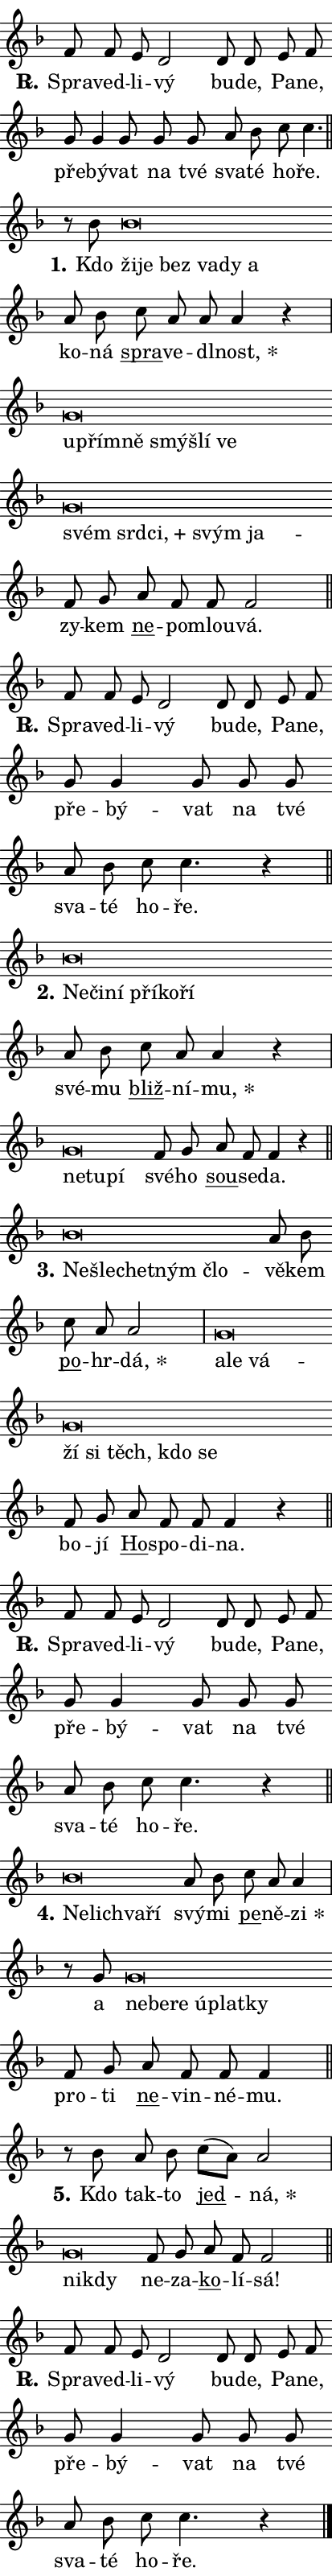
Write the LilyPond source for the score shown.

\version "2.22.1"
\header { tagline = "" }
\paper {
  indent = 0\cm
  top-margin = 0\cm
  right-margin = 0\cm
  bottom-margin = 0\cm
  left-margin = 0\cm
  paper-width = 7\cm
  page-breaking = #ly:one-page-breaking
  system-system-spacing.basic-distance = #11
  score-system-spacing.basic-distance = #11
  ragged-last = ##f
}


%% Author: Thomas Morley
%% https://lists.gnu.org/archive/html/lilypond-user/2020-05/msg00002.html
#(define (line-position grob)
"Returns position of @var[grob} in current system:
   @code{'start}, if at first time-step
   @code{'end}, if at last time-step
   @code{'middle} otherwise
"
  (let* ((col (ly:item-get-column grob))
         (ln (ly:grob-object col 'left-neighbor))
         (rn (ly:grob-object col 'right-neighbor))
         (col-to-check-left (if (ly:grob? ln) ln col))
         (col-to-check-right (if (ly:grob? rn) rn col))
         (break-dir-left
           (and
             (ly:grob-property col-to-check-left 'non-musical #f)
             (ly:item-break-dir col-to-check-left)))
         (break-dir-right
           (and
             (ly:grob-property col-to-check-right 'non-musical #f)
             (ly:item-break-dir col-to-check-right))))
        (cond ((eqv? 1 break-dir-left) 'start)
              ((eqv? -1 break-dir-right) 'end)
              (else 'middle))))

#(define (tranparent-at-line-position vctor)
  (lambda (grob)
  "Relying on @code{line-position} select the relevant enry from @var{vctor}.
Used to determine transparency,"
    (case (line-position grob)
      ((end) (not (vector-ref vctor 0)))
      ((middle) (not (vector-ref vctor 1)))
      ((start) (not (vector-ref vctor 2))))))

noteHeadBreakVisibility =
#(define-music-function (break-visibility)(vector?)
"Makes @code{NoteHead}s transparent relying on @var{break-visibility}"
#{
  \override NoteHead.transparent =
    #(tranparent-at-line-position break-visibility)
#})

#(define delete-ledgers-for-transparent-note-heads
  (lambda (grob)
    "Reads whether a @code{NoteHead} is transparent.
If so this @code{NoteHead} is removed from @code{'note-heads} from
@var{grob}, which is supposed to be @code{LedgerLineSpanner}.
As a result ledgers are not printed for this @code{NoteHead}"
    (let* ((nhds-array (ly:grob-object grob 'note-heads))
           (nhds-list
             (if (ly:grob-array? nhds-array)
                 (ly:grob-array->list nhds-array)
                 '()))
           ;; Relies on the transparent-property being done before
           ;; Staff.LedgerLineSpanner.after-line-breaking is executed.
           ;; This is fragile ...
           (to-keep
             (remove
               (lambda (nhd)
                 (ly:grob-property nhd 'transparent #f))
               nhds-list)))
      ;; TODO find a better method to iterate over grob-arrays, similiar
      ;; to filter/remove etc for lists
      ;; For now rebuilt from scratch
      (set! (ly:grob-object grob 'note-heads)  '())
      (for-each
        (lambda (nhd)
          (ly:pointer-group-interface::add-grob grob 'note-heads nhd))
        to-keep))))

hideNotes = {
  \noteHeadBreakVisibility #begin-of-line-visible
}
unHideNotes = {
  \noteHeadBreakVisibility #all-visible
}

% work-around for resetting accidentals
% https://lilypond.org/doc/v2.23/Documentation/notation/displaying-rhythms#unmetered-music
cadenzaMeasure = {
  \cadenzaOff
  \partial 1024 s1024
  \cadenzaOn
}

#(define-markup-command (accent layout props text) (markup?)
  "Underline accented syllable"
  (interpret-markup layout props
    #{\markup \override #'(offset . 4.3) \underline { #text }#}))

responsum = \markup \concat {
  "R" \hspace #-1.05 \path #0.1 #'((moveto 0 0.07) (lineto 0.9 0.8)) \hspace #0.05 "."
}

\layout {
    \context {
        \Staff
        \remove "Time_signature_engraver"
        \override LedgerLineSpanner.after-line-breaking = #delete-ledgers-for-transparent-note-heads
    }
    \context {
        \Voice {
            \override NoteHead.output-attributes = #'((class . "notehead"))
            \override Hairpin.height = #0.55
        }
    }
    \context {
        \Lyrics {
            \override StanzaNumber.output-attributes = #'((class . "stanzanumber"))
            \override LyricSpace.minimum-distance = #0.9
            \override LyricText.font-name = #"TeX Gyre Schola"
            \override LyricText.font-size = 1
            \override StanzaNumber.font-name = #"TeX Gyre Schola Bold"
            \override StanzaNumber.font-size = 1
        }
    }
}

% magnetic-lyrics.ily
%
%   written by
%     Jean Abou Samra <jean@abou-samra.fr>
%     Werner Lemberg <wl@gnu.org>
%
%   adapted by
%     Jiri Hon <jiri.hon@gmail.com>
%
% Version 2022-Apr-15

% https://www.mail-archive.com/lilypond-user@gnu.org/msg149350.html

#(define (Left_hyphen_pointer_engraver context)
   "Collect syllable-hyphen-syllable occurrences in lyrics and store
them in properties.  This engraver only looks to the left.  For
example, if the lyrics input is @code{foo -- bar}, it does the
following.

@itemize @bullet
@item
Set the @code{text} property of the @code{LyricHyphen} grob between
@q{foo} and @q{bar} to @code{foo}.

@item
Set the @code{left-hyphen} property of the @code{LyricText} grob with
text @q{foo} to the @code{LyricHyphen} grob between @q{foo} and
@q{bar}.
@end itemize

Use this auxiliary engraver in combination with the
@code{lyric-@/text::@/apply-@/magnetic-@/offset!} hook."
   (let ((hyphen #f)
         (text #f))
     (make-engraver
      (acknowledgers
       ((lyric-syllable-interface engraver grob source-engraver)
        (set! text grob)))
      (end-acknowledgers
       ((lyric-hyphen-interface engraver grob source-engraver)
        ;(when (not (grob::has-interface grob 'lyric-space-interface))
          (set! hyphen grob)));)
      ((stop-translation-timestep engraver)
       (when (and text hyphen)
         (ly:grob-set-object! text 'left-hyphen hyphen))
       (set! text #f)
       (set! hyphen #f)))))

#(define (lyric-text::apply-magnetic-offset! grob)
   "If the space between two syllables is less than the value in
property @code{LyricText@/.details@/.squash-threshold}, move the right
syllable to the left so that it gets concatenated with the left
syllable.

Use this function as a hook for
@code{LyricText@/.after-@/line-@/breaking} if the
@code{Left_@/hyphen_@/pointer_@/engraver} is active."
   (let ((hyphen (ly:grob-object grob 'left-hyphen #f)))
     (when hyphen
       (let ((left-text (ly:spanner-bound hyphen LEFT)))
         (when (grob::has-interface left-text 'lyric-syllable-interface)
           (let* ((common (ly:grob-common-refpoint grob left-text X))
                  (this-x-ext (ly:grob-extent grob common X))
                  (left-x-ext
                   (begin
                     ;; Trigger magnetism for left-text.
                     (ly:grob-property left-text 'after-line-breaking)
                     (ly:grob-extent left-text common X)))
                  ;; `delta` is the gap width between two syllables.
                  (delta (- (interval-start this-x-ext)
                            (interval-end left-x-ext)))
                  (details (ly:grob-property grob 'details))
                  (threshold (assoc-get 'squash-threshold details 0.2)))
             (when (< delta threshold)
               (let* (;; We have to manipulate the input text so that
                      ;; ligatures crossing syllable boundaries are not
                      ;; disabled.  For languages based on the Latin
                      ;; script this is essentially a beautification.
                      ;; However, for non-Western scripts it can be a
                      ;; necessity.
                      (lt (ly:grob-property left-text 'text))
                      (rt (ly:grob-property grob 'text))
                      (is-space (grob::has-interface hyphen 'lyric-space-interface))
                      (space (if is-space " " ""))
                      (space-markup (grob-interpret-markup grob " "))
                      (space-size (interval-length (ly:stencil-extent space-markup X)))
                      (extra-delta (if is-space space-size 0))
                      ;; Append new syllable.
                      (ltrt-space (if (and (string? lt) (string? rt))
                                (string-append lt space rt)
                                (make-concat-markup (list lt space rt))))
                      ;; Right-align `ltrt` to the right side.
                      (ltrt-space-markup (grob-interpret-markup
                               grob
                               (make-translate-markup
                                (cons (interval-length this-x-ext) 0)
                                (make-right-align-markup ltrt-space)))))
                 (begin
                   ;; Don't print `left-text`.
                   (ly:grob-set-property! left-text 'stencil #f)
                   ;; Set text and stencil (which holds all collected
                   ;; syllables so far) and shift it to the left.
                   (ly:grob-set-property! grob 'text ltrt-space)
                   (ly:grob-set-property! grob 'stencil ltrt-space-markup)
                   (ly:grob-translate-axis! grob (- (- delta extra-delta)) X))))))))))


#(define (lyric-hyphen::displace-bounds-first grob)
   ;; Make very sure this callback isn't triggered too early.
   (let ((left (ly:spanner-bound grob LEFT))
         (right (ly:spanner-bound grob RIGHT)))
     (ly:grob-property left 'after-line-breaking)
     (ly:grob-property right 'after-line-breaking)
     (ly:lyric-hyphen::print grob)))

squashThreshold = #0.4

\layout {
  \context {
    \Lyrics
    \consists #Left_hyphen_pointer_engraver
    \override LyricText.after-line-breaking =
      #lyric-text::apply-magnetic-offset!
    \override LyricHyphen.stencil = #lyric-hyphen::displace-bounds-first
    \override LyricText.details.squash-threshold = \squashThreshold
    \override LyricHyphen.minimum-distance = 0
    \override LyricHyphen.minimum-length = \squashThreshold
  }
}

squash = \override LyricText.details.squash-threshold = 9999
unSquash = \override LyricText.details.squash-threshold = \squashThreshold

left = \override LyricText.self-alignment-X = #LEFT
unLeft = \revert LyricText.self-alignment-X

starOffset = #(lambda (grob) 
                (let ((x_offset (ly:self-alignment-interface::aligned-on-x-parent grob)))
                  (if (= x_offset 0) 0 (+ x_offset 1.2))))

star = #(define-music-function (syllable)(string?)
"Append star separator at the end of a syllable"
#{
  \once \override LyricText.X-offset = #starOffset
  \lyricmode { \markup {
    #syllable
    \override #'((font-name . "TeX Gyre Schola Bold")) \hspace #0.2 \lower #0.65 \larger "*"
  } }
#})

starAccent = #(define-music-function (syllable)(string?)
"Append star separator at the end of a syllable and make accent"
#{
  \once \override LyricText.X-offset = #starOffset
  \lyricmode { \markup {
    \accent #syllable
    \override #'((font-name . "TeX Gyre Schola Bold")) \hspace #0.2 \lower #0.65 \larger "*"
  } }
#})

breath = #(define-music-function (syllable)(string?)
"Append breathing indicator at the end of a syllable"
#{
  \lyricmode { \markup { #syllable "+" } }
#})

optionalBreath = #(define-music-function (syllable)(string?)
"Append optional breathing indicator at the end of a syllable"
#{
  \lyricmode { \markup { #syllable "(+)" } }
#})


\score {
    <<
        \new Voice = "melody" { \cadenzaOn \key f \major \relative { f'8 f e d2 \bar "" d8 d e f \bar "" g g4 g8 \bar "" g g \bar "" a bes c c4. \cadenzaMeasure \bar "||" \break }
\relative { r8 bes'8 bes\breve*1/16 \hideNotes \breve*1/16 \bar "" \breve*1/16 \bar "" \breve*1/16 \bar "" \breve*1/16 \breve*1/16 \bar "" \unHideNotes a8 bes \bar "" c a a a4 r \cadenzaMeasure \bar "|" g\breve*1/16 \hideNotes \breve*1/16 \bar "" \breve*1/16 \bar "" \breve*1/16 \bar "" \breve*1/16 \bar "" \breve*1/16 \bar "" \breve*1/16 \bar "" \breve*1/16 \bar "" \breve*1/16 \bar "" \breve*1/16 \breve*1/16 \bar "" \unHideNotes f8 g \bar "" a f f f2 \cadenzaMeasure \bar "||" \break }
\relative { f'8 f e d2 \bar "" d8 d e f \bar "" g g4 g8 \bar "" g g \bar "" a bes c c4. r4 \cadenzaMeasure \bar "||" \break }
\relative { bes'\breve*1/16 \hideNotes \breve*1/16 \bar "" \breve*1/16 \bar "" \breve*1/16 \bar "" \breve*1/16 \breve*1/16 \bar "" \unHideNotes a8 bes \bar "" c a a4 r \cadenzaMeasure \bar "|" g\breve*1/16 \hideNotes \breve*1/16 \breve*1/16 \bar "" \unHideNotes f8 g \bar "" a f f4 r \cadenzaMeasure \bar "||" \break }
\relative { bes'\breve*1/16 \hideNotes \breve*1/16 \bar "" \breve*1/16 \bar "" \breve*1/16 \breve*1/16 \bar "" \unHideNotes a8 bes \bar "" c a a2 \cadenzaMeasure \bar "|" g\breve*1/16 \hideNotes \breve*1/16 \bar "" \breve*1/16 \bar "" \breve*1/16 \bar "" \breve*1/16 \bar "" \breve*1/16 \bar "" \breve*1/16 \breve*1/16 \bar "" \unHideNotes f8 g \bar "" a f f f4 r \cadenzaMeasure \bar "||" \break }
\relative { f'8 f e d2 \bar "" d8 d e f \bar "" g g4 g8 \bar "" g g \bar "" a bes c c4. r4 \cadenzaMeasure \bar "||" \break }
\relative { bes'\breve*1/16 \hideNotes \breve*1/16 \breve*1/16 \bar "" \unHideNotes a8 bes \bar "" c a a4 \cadenzaMeasure \bar "|" r8 g8 g\breve*1/16 \hideNotes \breve*1/16 \bar "" \breve*1/16 \bar "" \breve*1/16 \breve*1/16 \bar "" \unHideNotes f8 g \bar "" a f f f4 \cadenzaMeasure \bar "||" \break }
\relative { r8 bes'8 a8 bes \bar "" c[( a)] a2 \cadenzaMeasure \bar "|" g\breve*1/16 \hideNotes \breve*1/16 \bar "" \unHideNotes f8 g \bar "" a f f2 \cadenzaMeasure \bar "||" \break }
\relative { f'8 f e d2 \bar "" d8 d e f \bar "" g g4 g8 \bar "" g g \bar "" a bes c c4. r4 \cadenzaMeasure \bar "||" \break } \bar "|." }
        \new Lyrics \lyricsto "melody" { \lyricmode { \set stanza = \responsum
Spra -- ved -- li -- vý bu -- de, Pa -- ne, pře -- bý -- vat na tvé sva -- té ho -- ře.
\set stanza = "1."
Kdo \left ži -- \squash je bez va -- dy a \unLeft \unSquash ko -- ná \markup \accent spra -- ve -- dl -- \star nost, \left u -- \squash přím -- ně smý -- šlí ve svém srd -- \breath "ci," svým ja -- \unLeft \unSquash zy -- kem \markup \accent ne -- po -- mlou -- vá.
\set stanza = \responsum
Spra -- ved -- li -- vý bu -- de, Pa -- ne, pře -- bý -- vat na tvé sva -- té ho -- ře.
\set stanza = "2."
\left Ne -- \squash či -- ní pří -- ko -- ří \unLeft \unSquash své -- mu \markup \accent bliž -- ní -- \star mu, \left ne -- \squash tu -- pí \unLeft \unSquash své -- ho \markup \accent sou -- se -- da.
\set stanza = "3."
\left Ne -- \squash šle -- chet -- ným člo -- \unLeft \unSquash vě -- kem \markup \accent po -- hr -- \star dá, \left a -- \squash le vá -- ží si těch, kdo se \unLeft \unSquash bo -- jí \markup \accent Ho -- spo -- di -- na.
\set stanza = \responsum
Spra -- ved -- li -- vý bu -- de, Pa -- ne, pře -- bý -- vat na tvé sva -- té ho -- ře.
\set stanza = "4."
\left Ne -- \squash lichva -- ří \unLeft \unSquash svý -- mi \markup \accent pe -- ně -- \star zi a \left ne -- \squash be -- re úplat -- ky \unLeft \unSquash pro -- ti \markup \accent ne -- vin -- né -- mu.
\set stanza = "5."
Kdo tak -- to \markup \accent jed -- \star ná, \left ni -- \squash kdy \unLeft \unSquash ne -- za -- \markup \accent ko -- lí -- sá!
\set stanza = \responsum
Spra -- ved -- li -- vý bu -- de, Pa -- ne, pře -- bý -- vat na tvé sva -- té ho -- ře. } }
    >>
    \layout {}
}
